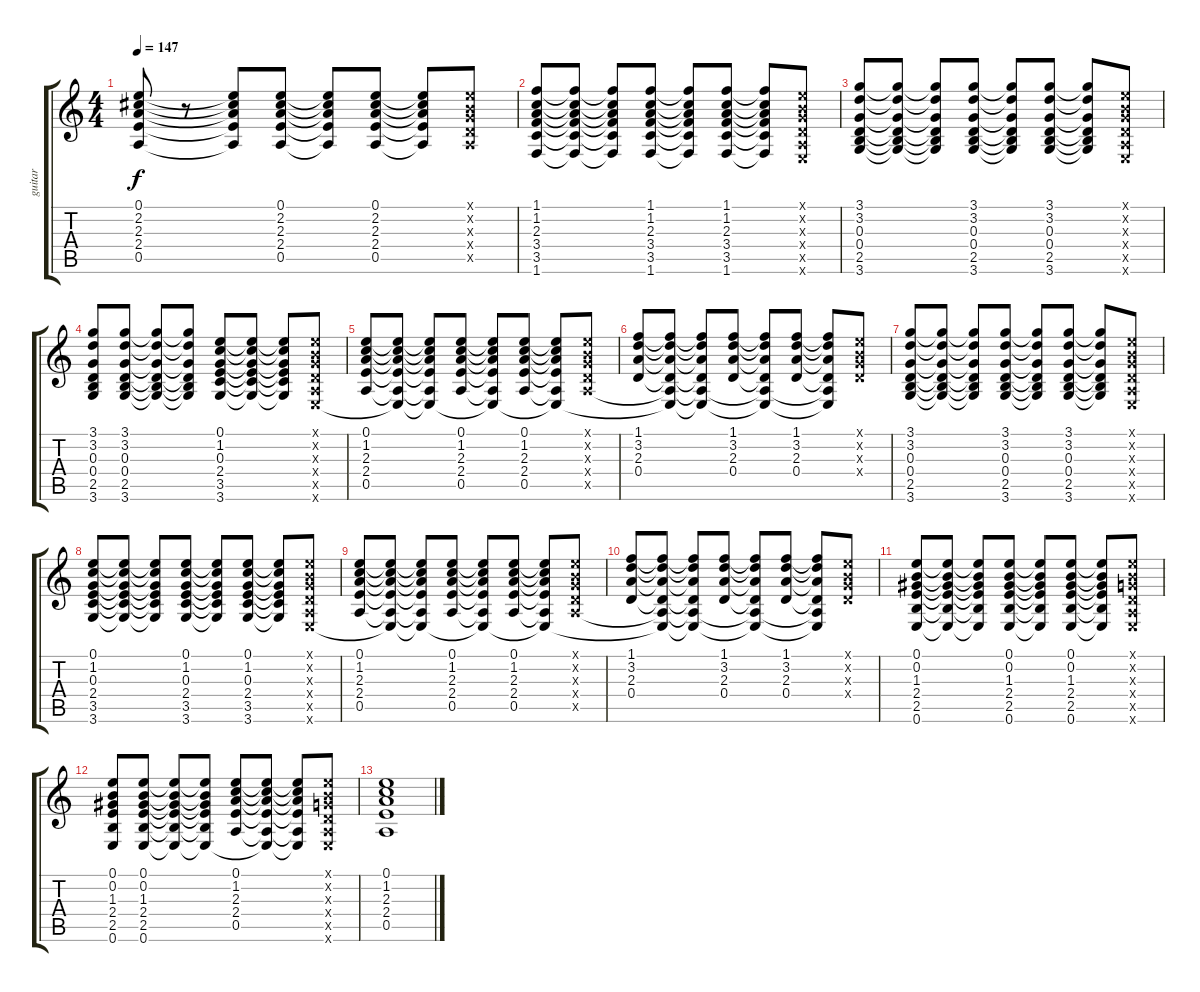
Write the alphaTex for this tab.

\track ("guitar" "guitar") {instrument acousticguitarnylon}
\staff {score tabs}
\tuning (E4 B3 G3 D3 A2 E2) {hide}
\ts (4 4)
\tempo 147
\clef g2
\ks c
(0.1 2.2 2.3 2.4 0.5).8{dy f} r.8 (0.1{t} 2.2{t} 2.3{t} 2.4{t} 0.5{t}).8 (0.1 2.2 2.3 2.4 0.5).8 (0.1{t} 2.2{t} 2.3{t} 2.4{t} 0.5{t}).8 (0.1 2.2 2.3 2.4 0.5).8 (0.1{t} 2.2{t} 2.3{t} 2.4{t} 0.5{t}).8 (0.1{x} 0.2{x} 0.3{x} 0.4{x} 0.5{x}).8 |
(1.1 1.2 2.3 3.4 3.5 1.6).8 (1.1{t} 1.2{t} 2.3{t} 3.4{t} 3.5{t} 1.6{t}).8 (1.1{t} 1.2{t} 2.3{t} 3.4{t} 3.5{t} 1.6{t}).8 (1.1 1.2 2.3 3.4 3.5 1.6).8 (1.1{t} 1.2{t} 2.3{t} 3.4{t} 3.5{t} 1.6{t}).8 (1.1 1.2 2.3 3.4 3.5 1.6).8 (1.1{t} 1.2{t} 2.3{t} 3.4{t} 3.5{t} 1.6{t}).8 (0.1{x} 0.2{x} 0.3{x} 0.4{x} 0.5{x} 0.6{x}).8 |
(3.1 3.2 0.3 0.4 2.5 3.6).8 (3.1{t} 3.2{t} 0.3{t} 0.4{t} 2.5{t} 3.6{t}).8 (3.1{t} 3.2{t} 0.3{t} 0.4{t} 2.5{t} 3.6{t}).8 (3.1 3.2 0.3 0.4 2.5 3.6).8 (3.1{t} 3.2{t} 0.3{t} 0.4{t} 2.5{t} 3.6{t}).8 (3.1 3.2 0.3 0.4 2.5 3.6).8 (3.1{t} 3.2{t} 0.3{t} 0.4{t} 2.5{t} 3.6{t}).8 (0.1{x} 0.2{x} 0.3{x} 0.4{x} 0.5{x} 0.6{x}).8 |
(3.1 3.2 0.3 0.4 2.5 3.6).8 (3.1 3.2 0.3 0.4 2.5 3.6).8 (3.1{t} 3.2{t} 0.3{t} 0.4{t} 2.5{t} 3.6{t}).8 (3.1{t} 3.2{t} 0.3{t} 0.4{t} 2.5{t} 3.6{t}).8 (0.1 1.2 0.3 2.4 3.5 3.6).8 (0.1{t} 1.2{t} 0.3{t} 2.4{t} 3.5{t} 3.6{t}).8 (0.1{t} 1.2{t} 0.3{t} 2.4{t} 3.5{t} 3.6{t}).8 (0.1{x} 0.2{x} 0.3{x} 0.4{x} 0.5{x} 0.6{x}).8 |
(0.1 1.2 2.3 2.4 0.5).8 (0.1{t} 1.2{t} 2.3{t} 2.4{t} 0.5{t} 0.6{t}).8 (0.1{t} 1.2{t} 2.3{t} 2.4{t} 0.5{t} 0.6{t}).8 (0.1 1.2 2.3 2.4 0.5).8 (0.1{t} 1.2{t} 2.3{t} 2.4{t} 0.5{t} 0.6{t}).8 (0.1 1.2 2.3 2.4 0.5).8 (0.1{t} 1.2{t} 2.3{t} 2.4{t} 0.5{t} 0.6{t}).8 (0.1{x} 0.2{x} 0.3{x} 0.4{x} 0.5{x}).8 |
(1.1 3.2 2.3 0.4).8 (1.1{t} 3.2{t} 2.3{t} 0.4{t} 0.5{t} 0.6{t}).8 (1.1{t} 3.2{t} 2.3{t} 0.4{t} 0.5{t} 0.6{t}).8 (1.1 3.2 2.3 0.4).8 (1.1{t} 3.2{t} 2.3{t} 0.4{t} 0.5{t} 0.6{t}).8 (1.1 3.2 2.3 0.4).8 (1.1{t} 3.2{t} 2.3{t} 0.4{t} 0.5{t} 0.6{t}).8 (0.1{x} 0.2{x} 0.3{x} 0.4{x}).8 |
(3.1 3.2 0.3 0.4 2.5 3.6).8 (3.1{t} 3.2{t} 0.3{t} 0.4{t} 2.5{t} 3.6{t}).8 (3.1{t} 3.2{t} 0.3{t} 0.4{t} 2.5{t} 3.6{t}).8 (3.1 3.2 0.3 0.4 2.5 3.6).8 (3.1{t} 3.2{t} 0.3{t} 0.4{t} 2.5{t} 3.6{t}).8 (3.1 3.2 0.3 0.4 2.5 3.6).8 (3.1{t} 3.2{t} 0.3{t} 0.4{t} 2.5{t} 3.6{t}).8 (0.1{x} 0.2{x} 0.3{x} 0.4{x} 0.5{x} 0.6{x}).8 |
(0.1 1.2 0.3 2.4 3.5 3.6).8 (0.1{t} 1.2{t} 0.3{t} 2.4{t} 3.5{t} 3.6{t}).8 (0.1{t} 1.2{t} 0.3{t} 2.4{t} 3.5{t} 3.6{t}).8 (0.1 1.2 0.3 2.4 3.5 3.6).8 (0.1{t} 1.2{t} 0.3{t} 2.4{t} 3.5{t} 3.6{t}).8 (0.1 1.2 0.3 2.4 3.5 3.6).8 (0.1{t} 1.2{t} 0.3{t} 2.4{t} 3.5{t} 3.6{t}).8 (0.1{x} 0.2{x} 0.3{x} 0.4{x} 0.5{x} 0.6{x}).8 |
(0.1 1.2 2.3 2.4 0.5).8 (0.1{t} 1.2{t} 2.3{t} 2.4{t} 0.5{t} 0.6{t}).8 (0.1{t} 1.2{t} 2.3{t} 2.4{t} 0.5{t} 0.6{t}).8 (0.1 1.2 2.3 2.4 0.5).8 (0.1{t} 1.2{t} 2.3{t} 2.4{t} 0.5{t} 0.6{t}).8 (0.1 1.2 2.3 2.4 0.5).8 (0.1{t} 1.2{t} 2.3{t} 2.4{t} 0.5{t} 0.6{t}).8 (0.1{x} 0.2{x} 0.3{x} 0.4{x} 0.5{x}).8 |
(1.1 3.2 2.3 0.4).8 (1.1{t} 3.2{t} 2.3{t} 0.4{t} 0.5{t} 0.6{t}).8 (1.1{t} 3.2{t} 2.3{t} 0.4{t} 0.5{t} 0.6{t}).8 (1.1 3.2 2.3 0.4).8 (1.1{t} 3.2{t} 2.3{t} 0.4{t} 0.5{t} 0.6{t}).8 (1.1 3.2 2.3 0.4).8 (1.1{t} 3.2{t} 2.3{t} 0.4{t} 0.5{t} 0.6{t}).8 (0.1{x} 0.2{x} 0.3{x} 0.4{x}).8 |
(0.1 0.2 1.3 2.4 2.5 0.6).8 (0.1{t} 0.2{t} 1.3{t} 2.4{t} 2.5{t} 0.6{t}).8 (0.1{t} 0.2{t} 1.3{t} 2.4{t} 2.5{t} 0.6{t}).8 (0.1 0.2 1.3 2.4 2.5 0.6).8 (0.1{t} 0.2{t} 1.3{t} 2.4{t} 2.5{t} 0.6{t}).8 (0.1 0.2 1.3 2.4 2.5 0.6).8 (0.1{t} 0.2{t} 1.3{t} 2.4{t} 2.5{t} 0.6{t}).8 (0.1{x} 0.2{x} 0.3{x} 0.4{x} 0.5{x} 0.6{x}).8 |
(0.1 0.2 1.3 2.4 2.5 0.6).8 (0.1 0.2 1.3 2.4 2.5 0.6).8 (0.1{t} 0.2{t} 1.3{t} 2.4{t} 2.5{t} 0.6{t}).8 (0.1{t} 0.2{t} 1.3{t} 2.4{t} 2.5{t} 0.6{t}).8 (0.1 1.2 2.3 2.4 0.5).8 (0.1{t} 1.2{t} 2.3{t} 2.4{t} 0.5{t} 0.6{t}).8 (0.1{t} 1.2{t} 2.3{t} 2.4{t} 0.5{t} 0.6{t}).8 (0.1{x} 0.2{x} 0.3{x} 0.4{x} 0.5{x} 0.6{x}).8 |
(0.1 1.2 2.3 2.4 0.5).1
